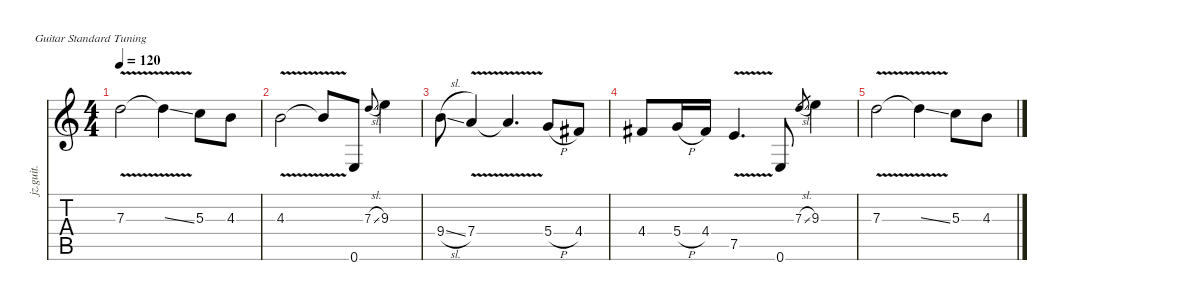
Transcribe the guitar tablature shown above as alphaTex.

\defaultSystemsLayout 4
\hideDynamics
\bracketExtendMode nobrackets
\otherSystemsTrackNameOrientation horizontal
\track ("Guitar solo" "jz.guit.") {instrument electricguitarjazz}
\staff {score tabs}
\tuning (E4 B3 G3 D3 A2 E2)
\ts (4 4)
\tempo 120
\clef g2
\ks c
7.3{v}.2{dy f beam Down} 7.3{v ss t}.4{beam Down} 5.3.8{beam Down} 4.3.8{beam Down} |
4.3{v}.2{beam Down} 4.3{v t}.8{beam Up} 0.6.8{beam Up} 7.3{sl}.8{gr onbeat dy mf beam Up} 9.3.4{dy f beam Down} |
9.4{sl}.8{beam Down} 7.4{v}.4{beam Up} 7.4{v t}.4{d beam Up} 5.4{h}.8{beam Up} 4.4{acc #}.8{beam Up} |
4.4{acc #}.8{beam Up} 5.4{h}.16{beam Up} 4.4{acc #}.16{beam Up} 7.5{v}.4{d beam Up} 0.6.8{beam Up} 7.3{sl}.8{gr dy mf beam Up} 9.3.4{dy f beam Down} |
7.3{v}.2{beam Down} 7.3{v ss t}.4{beam Down} 5.3.8{beam Down} 4.3.8{beam Down}
